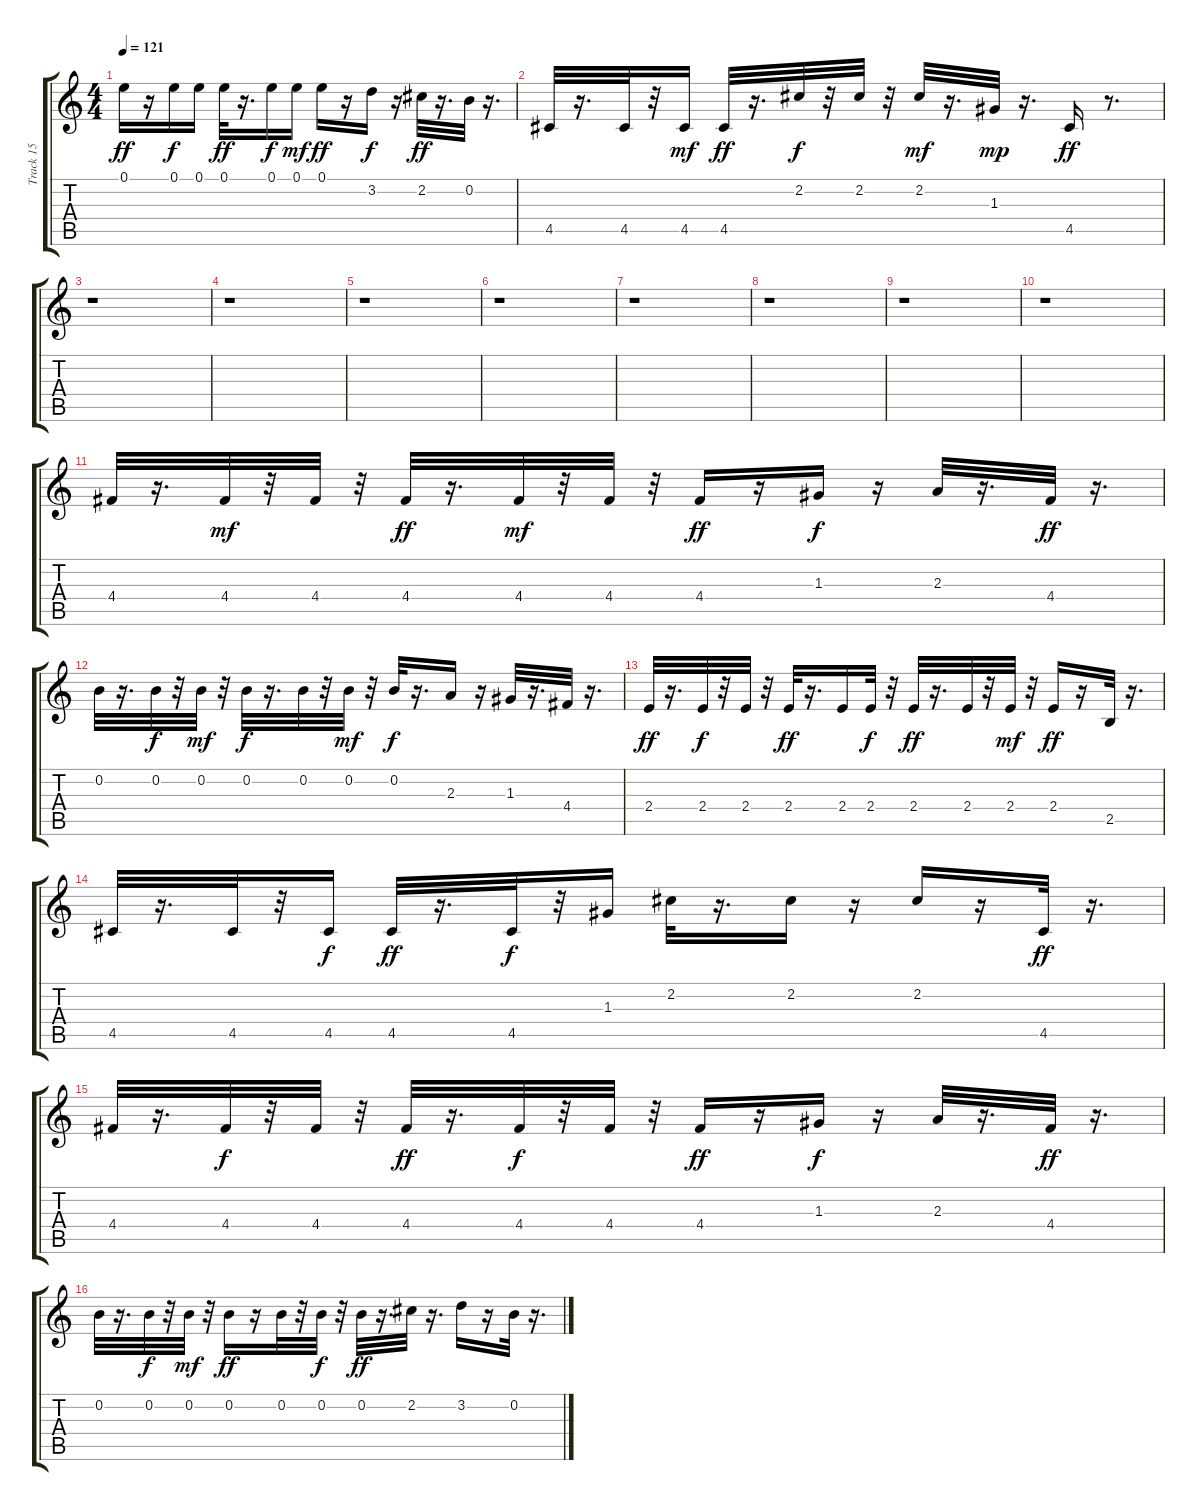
\track ("Track 15" "Track 15") {instrument electricguitarmuted}
\staff {score tabs}
\tuning (E4 B3 G3 D3 A2 E2) {hide}
\ts (4 4)
\tempo 121
\clef g2
\ks c
0.1.16{dy ff} r.16 0.1.16{dy f} 0.1.16 0.1.32{dy ff} r.16{d} 0.1.16{dy f} 0.1.16{dy mf} 0.1.16{dy ff} r.16 3.2.16{dy f} r.16 2.2.32{dy ff} r.16{d} 0.2.32 r.16{d} |
4.5.32 r.16{d} 4.5.32 r.32 4.5.16{dy mf} 4.5.32{dy ff} r.16{d} 2.2.32{dy f} r.32 2.2.32 r.32 2.2.32{dy mf} r.16{d} 1.3.32{dy mp} r.16{d} 4.5.16{dy ff} r.8{d} |
r.1 |
r.1 |
r.1 |
r.1 |
r.1 |
r.1 |
r.1 |
r.1 |
4.4.32 r.16{d} 4.4.32{dy mf} r.32 4.4.32 r.32 4.4.32{dy ff} r.16{d} 4.4.32{dy mf} r.32 4.4.32 r.32 4.4.16{dy ff} r.16 1.3.16{dy f} r.16 2.3.32 r.16{d} 4.4.32{dy ff} r.16{d} |
0.2.32 r.16{d} 0.2.32{dy f} r.32 0.2.32{dy mf} r.32 0.2.32{dy f} r.16{d} 0.2.32 r.32 0.2.32{dy mf} r.32 0.2.32{dy f} r.16{d} 2.3.16 r.16 1.3.32 r.16{d} 4.4.32 r.16{d} |
2.4.32{dy ff} r.16{d} 2.4.32{dy f} r.32 2.4.32 r.32 2.4.32{dy ff} r.16{d} 2.4.16 2.4.32{dy f} r.32 2.4.32{dy ff} r.16{d} 2.4.32 r.32 2.4.32{dy mf} r.32 2.4.16{dy ff} r.16 2.5.32 r.16{d} |
4.5.32 r.16{d} 4.5.32 r.32 4.5.16{dy f} 4.5.32{dy ff} r.16{d} 4.5.32{dy f} r.32 1.3.16 2.2.32 r.16{d} 2.2.16 r.16 2.2.16 r.16 4.5.32{dy ff} r.16{d} |
4.4.32 r.16{d} 4.4.32{dy f} r.32 4.4.32 r.32 4.4.32{dy ff} r.16{d} 4.4.32{dy f} r.32 4.4.32 r.32 4.4.16{dy ff} r.16 1.3.16{dy f} r.16 2.3.32 r.16{d} 4.4.32{dy ff} r.16{d} |
0.2.32 r.16{d} 0.2.32{dy f} r.32 0.2.32{dy mf} r.32 0.2.16{dy ff} r.16 0.2.32 r.32 0.2.32{dy f} r.32 0.2.32{dy ff} r.16{d} 2.2.32 r.16{d} 3.2.16 r.16 0.2.32 r.16{d}
